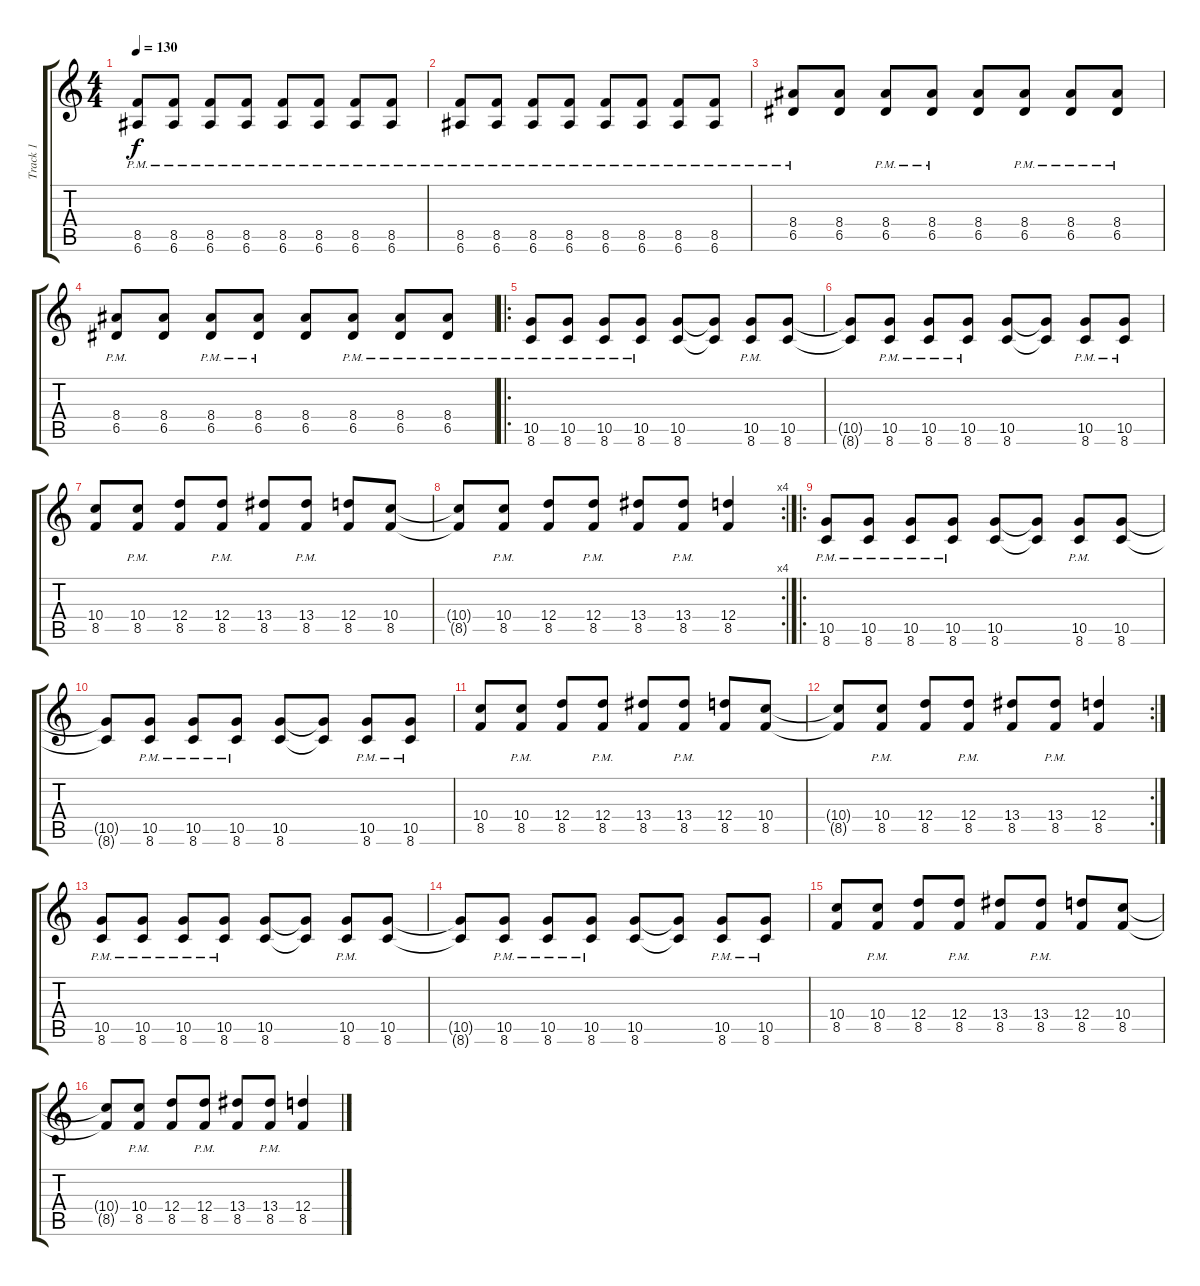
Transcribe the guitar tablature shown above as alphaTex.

\track ("Track 1" "Track 1") {instrument distortionguitar}
\staff {score tabs}
\tuning (E4 B3 G3 D3 A2 E2) {hide}
\ts (4 4)
\tempo 130
\clef g2
\ks c
(8.5{pm} 6.6{pm}).8{dy f} (8.5{pm} 6.6{pm}).8 (8.5{pm} 6.6{pm}).8 (8.5{pm} 6.6{pm}).8 (8.5{pm} 6.6{pm}).8 (8.5{pm} 6.6{pm}).8 (8.5{pm} 6.6{pm}).8 (8.5{pm} 6.6{pm}).8 |
(8.5{pm} 6.6{pm}).8 (8.5{pm} 6.6{pm}).8 (8.5{pm} 6.6{pm}).8 (8.5{pm} 6.6{pm}).8 (8.5{pm} 6.6{pm}).8 (8.5{pm} 6.6{pm}).8 (8.5{pm} 6.6{pm}).8 (8.5{pm} 6.6{pm}).8 |
(8.4{pm} 6.5{pm}).8 (8.4 6.5).8 (8.4{pm} 6.5{pm}).8 (8.4{pm} 6.5{pm}).8 (8.4 6.5).8 (8.4{pm} 6.5{pm}).8 (8.4{pm} 6.5{pm}).8 (8.4{pm} 6.5{pm}).8 |
(8.4{pm} 6.5{pm}).8 (8.4 6.5).8 (8.4{pm} 6.5{pm}).8 (8.4{pm} 6.5{pm}).8 (8.4 6.5).8 (8.4{pm} 6.5{pm}).8 (8.4{pm} 6.5{pm}).8 (8.4{pm} 6.5{pm}).8 |
\ro
(10.5{pm} 8.6{pm}).8 (10.5{pm} 8.6{pm}).8 (10.5{pm} 8.6{pm}).8 (10.5{pm} 8.6{pm}).8 (10.5 8.6).8 (10.5{t} 8.6{t}).8 (10.5{pm} 8.6{pm}).8 (10.5 8.6).8 |
(10.5{t} 8.6{t}).8 (10.5{pm} 8.6{pm}).8 (10.5{pm} 8.6{pm}).8 (10.5{pm} 8.6{pm}).8 (10.5 8.6).8 (10.5{t} 8.6{t}).8 (10.5{pm} 8.6{pm}).8 (10.5{pm} 8.6{pm}).8 |
(10.4 8.5).8 (10.4{pm} 8.5{pm}).8 (12.4 8.5).8 (12.4{pm} 8.5{pm}).8 (13.4 8.5).8 (13.4{pm} 8.5{pm}).8 (12.4 8.5).8 (10.4 8.5).8 |
\rc 4
(10.4{t} 8.5{t}).8 (10.4{pm} 8.5{pm}).8 (12.4 8.5).8 (12.4{pm} 8.5{pm}).8 (13.4 8.5).8 (13.4{pm} 8.5{pm}).8 (12.4 8.5).4 |
\ro
(10.5{pm} 8.6{pm}).8 (10.5{pm} 8.6{pm}).8 (10.5{pm} 8.6{pm}).8 (10.5{pm} 8.6{pm}).8 (10.5 8.6).8 (10.5{t} 8.6{t}).8 (10.5{pm} 8.6{pm}).8 (10.5 8.6).8 |
(10.5{t} 8.6{t}).8 (10.5{pm} 8.6{pm}).8 (10.5{pm} 8.6{pm}).8 (10.5{pm} 8.6{pm}).8 (10.5 8.6).8 (10.5{t} 8.6{t}).8 (10.5{pm} 8.6{pm}).8 (10.5{pm} 8.6{pm}).8 |
(10.4 8.5).8 (10.4{pm} 8.5{pm}).8 (12.4 8.5).8 (12.4{pm} 8.5{pm}).8 (13.4 8.5).8 (13.4{pm} 8.5{pm}).8 (12.4 8.5).8 (10.4 8.5).8 |
\rc 2
(10.4{t} 8.5{t}).8 (10.4{pm} 8.5{pm}).8 (12.4 8.5).8 (12.4{pm} 8.5{pm}).8 (13.4 8.5).8 (13.4{pm} 8.5{pm}).8 (12.4 8.5).4 |
(10.5{pm} 8.6{pm}).8 (10.5{pm} 8.6{pm}).8 (10.5{pm} 8.6{pm}).8 (10.5{pm} 8.6{pm}).8 (10.5 8.6).8 (10.5{t} 8.6{t}).8 (10.5{pm} 8.6{pm}).8 (10.5 8.6).8 |
(10.5{t} 8.6{t}).8 (10.5{pm} 8.6{pm}).8 (10.5{pm} 8.6{pm}).8 (10.5{pm} 8.6{pm}).8 (10.5 8.6).8 (10.5{t} 8.6{t}).8 (10.5{pm} 8.6{pm}).8 (10.5{pm} 8.6{pm}).8 |
(10.4 8.5).8 (10.4{pm} 8.5{pm}).8 (12.4 8.5).8 (12.4{pm} 8.5{pm}).8 (13.4 8.5).8 (13.4{pm} 8.5{pm}).8 (12.4 8.5).8 (10.4 8.5).8 |
(10.4{t} 8.5{t}).8 (10.4{pm} 8.5{pm}).8 (12.4 8.5).8 (12.4{pm} 8.5{pm}).8 (13.4 8.5).8 (13.4{pm} 8.5{pm}).8 (12.4 8.5).4
